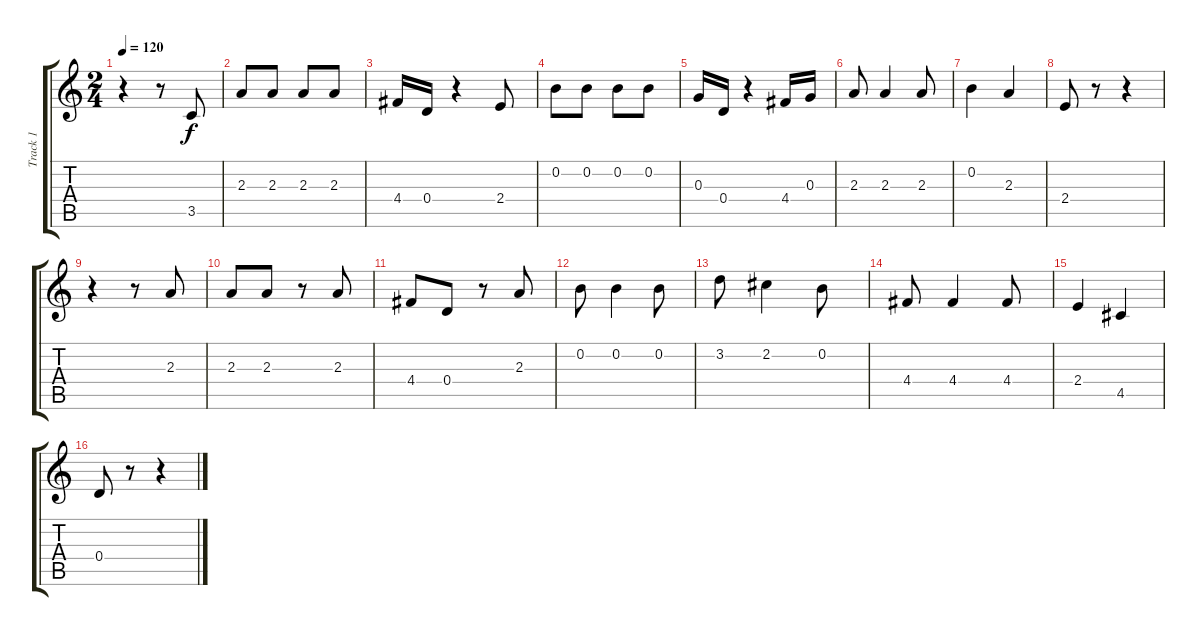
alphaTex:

\track ("Track 1" "Track 1") {instrument distortionguitar}
\staff {score tabs}
\tuning (E4 B3 G3 D3 A2 E2) {hide}
\ts (2 4)
\tempo 120
\clef g2
\ks c
r.4{dy f instrument distortionguitar} r.8 3.5.8 |
2.3.8 2.3.8 2.3.8 2.3.8 |
4.4.16 0.4.16 r.4 2.4.8 |
0.2.8 0.2.8 0.2.8 0.2.8 |
0.3.16 0.4.16 r.4 4.4.16 0.3.16 |
2.3.8 2.3.4 2.3.8 |
0.2.4 2.3.4 |
2.4.8 r.8 r.4 |
r.4 r.8 2.3.8 |
2.3.8 2.3.8 r.8 2.3.8 |
4.4.8 0.4.8 r.8 2.3.8 |
0.2.8 0.2.4 0.2.8 |
3.2.8 2.2.4 0.2.8 |
4.4.8 4.4.4 4.4.8 |
2.4.4 4.5.4 |
0.4.8 r.8 r.4
